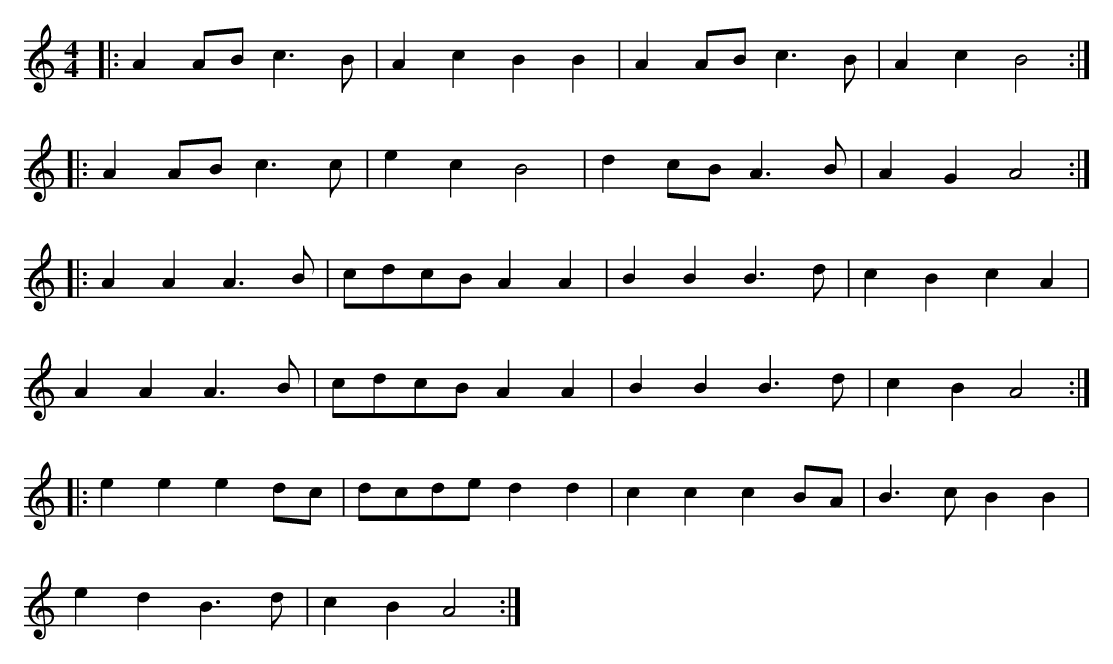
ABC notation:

X:1
M:4/4
K:Amin
|:A2AB c3B|A2c2 B2B2|A2AB c3B|A2c2 B4:|
|:A2AB c3c|e2c2 B4|d2cB A3B|A2G2 A4:|
|:A2A2 A3B|cdcB A2A2|B2B2 B3d|c2B2 c2A2|
A2A2 A3B|cdcB A2A2|B2B2 B3d|c2B2 A4:|
|:e2e2 e2dc|dcde d2d2|c2c2 c2BA|B3c B2B2|
e2d2 B3d|c2B2 A4:|
